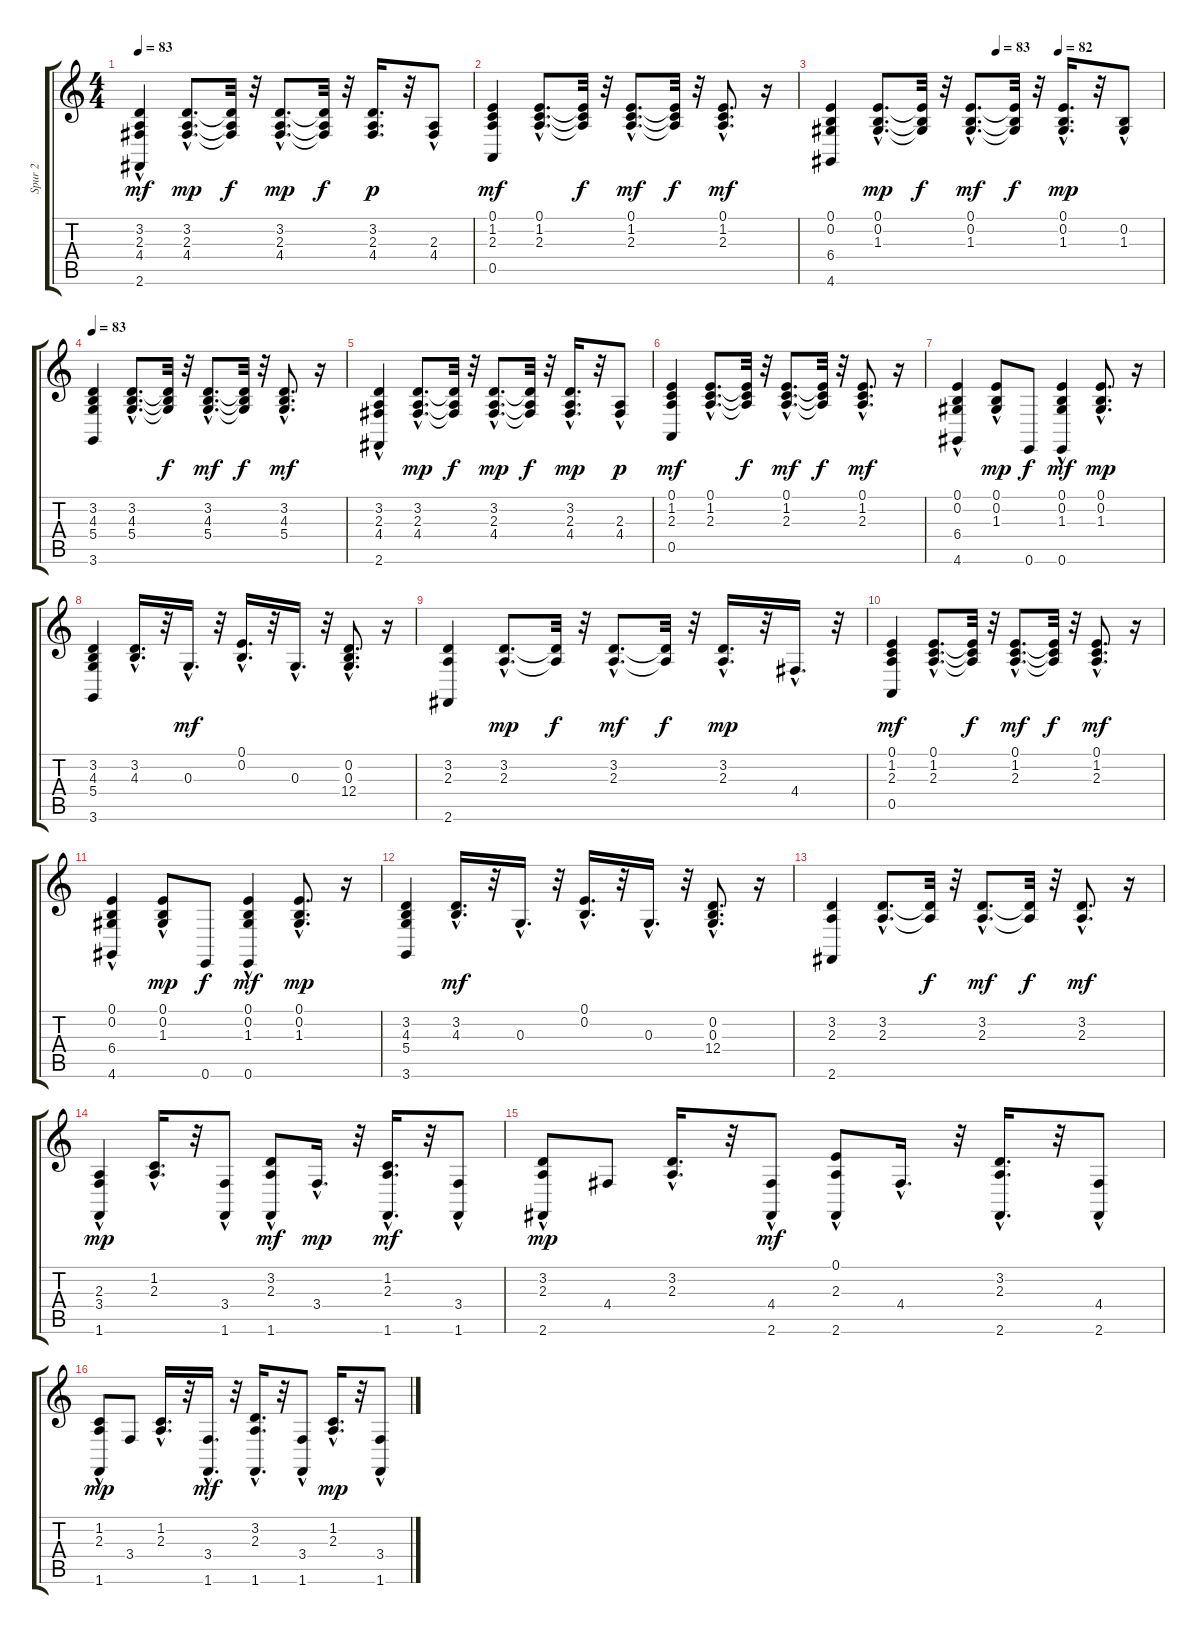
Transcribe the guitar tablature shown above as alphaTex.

\track ("Spur 2" "Spur 2") {instrument acousticgrandpiano}
\staff {score tabs}
\tuning (E4 B3 G3 D3 A2 E2) {hide}
\ts (4 4)
\tempo 83
\clef g2
\ks c
(3.2 2.3 4.4 2.6{hac}).4{dy mf} (3.2{hac} 2.3{hac} 4.4{hac}).8{d dy mp} (3.2{t} 2.3{t} 4.4{t}).32{dy f} r.32 (3.2{hac} 2.3{hac} 4.4{hac}).8{d dy mp} (3.2{t} 2.3{t} 4.4{t}).32{dy f} r.32 (3.2 2.3 4.4).16{d dy p} r.32 (2.3{hac} 4.4{hac}).8 |
(0.1 1.2 2.3 0.5).4{dy mf} (0.1{hac} 1.2{hac} 2.3{hac}).8{d} (0.1{t} 1.2{t} 2.3{t}).32{dy f} r.32 (0.1{hac} 1.2{hac} 2.3{hac}).8{d dy mf} (0.1{t} 1.2{t} 2.3{t}).32{dy f} r.32 (0.1{hac} 1.2{hac} 2.3{hac}).8{d dy mf} r.16 |
\tempo (83 0.5)
\tempo (82 0.6875)
(0.1 0.2 6.4 4.6).4 (0.1{hac} 0.2{hac} 1.3{hac}).8{d dy mp} (0.1{t} 0.2{t} 1.3{t}).32{dy f} r.32 (0.1{hac} 0.2{hac} 1.3{hac}).8{d dy mf} (0.1{t} 0.2{t} 1.3{t}).32{dy f} r.32 (0.1{hac} 0.2{hac} 1.3{hac}).16{d dy mp} r.32 (0.2{hac} 1.3).8 |
\tempo 83
(3.2 4.3 5.4 3.6).4 (3.2{hac} 4.3{hac} 5.4{hac}).8{d} (3.2{t} 4.3{t} 5.4{t}).32{dy f} r.32 (3.2{hac} 4.3{hac} 5.4{hac}).8{d dy mf} (3.2{t} 4.3{t} 5.4{t}).32{dy f} r.32 (3.2{hac} 4.3{hac} 5.4{hac}).8{d dy mf} r.16 |
(3.2 2.3 4.4 2.6{hac}).4 (3.2{hac} 2.3{hac} 4.4{hac}).8{d dy mp} (3.2{t} 2.3{t} 4.4{t}).32{dy f} r.32 (3.2{hac} 2.3{hac} 4.4{hac}).8{d dy mp} (3.2{t} 2.3{t} 4.4{t}).32{dy f} r.32 (3.2{hac} 2.3{hac} 4.4{hac}).16{d dy mp} r.32 (2.3{hac} 4.4).8{dy p} |
(0.1 1.2 2.3 0.5).4{dy mf} (0.1{hac} 1.2{hac} 2.3{hac}).8{d} (0.1{t} 1.2{t} 2.3{t}).32{dy f} r.32 (0.1{hac} 1.2{hac} 2.3{hac}).8{d dy mf} (0.1{t} 1.2{t} 2.3{t}).32{dy f} r.32 (0.1{hac} 1.2{hac} 2.3{hac}).8{d dy mf} r.16 |
(0.1 0.2 6.4 4.6{hac}).4 (0.1{hac} 0.2{hac} 1.3{hac}).8{dy mp} 0.6.8{dy f} (0.1{hac} 0.2{hac} 1.3{hac} 0.6{hac}).4{dy mf} (0.1{hac} 0.2{hac} 1.3{hac}).8{d dy mp} r.16 |
(3.2 4.3 5.4 3.6).4 (3.2{hac} 4.3{hac}).16{d} r.32 0.3{hac}.16{d dy mf} r.32 (0.1{hac} 0.2{hac}).16{d} r.32 0.3{hac}.16{d} r.32 (0.2{hac} 0.3{hac} 12.4{hac}).8{d} r.16 |
(3.2 2.3 2.6).4 (3.2{hac} 2.3{hac}).8{d dy mp} (3.2{t} 2.3{t}).32{dy f} r.32 (3.2{hac} 2.3{hac}).8{d dy mf} (3.2{t} 2.3{t}).32{dy f} r.32 (3.2{hac} 2.3{hac}).16{d dy mp} r.32 4.4{hac}.16{d} r.32 |
(0.1 1.2 2.3 0.5).4{dy mf} (0.1{hac} 1.2{hac} 2.3{hac}).8{d} (0.1{t} 1.2{t} 2.3{t}).32{dy f} r.32 (0.1{hac} 1.2{hac} 2.3{hac}).8{d dy mf} (0.1{t} 1.2{t} 2.3{t}).32{dy f} r.32 (0.1{hac} 1.2{hac} 2.3{hac}).8{d dy mf} r.16 |
(0.1 0.2 6.4 4.6{hac}).4 (0.1{hac} 0.2{hac} 1.3{hac}).8{dy mp} 0.6.8{dy f} (0.1{hac} 0.2{hac} 1.3{hac} 0.6{hac}).4{dy mf} (0.1{hac} 0.2{hac} 1.3{hac}).8{d dy mp} r.16 |
(3.2 4.3 5.4 3.6).4 (3.2{hac} 4.3{hac}).16{d dy mf} r.32 0.3{hac}.16{d} r.32 (0.1{hac} 0.2{hac}).16{d} r.32 0.3{hac}.16{d} r.32 (0.2{hac} 0.3{hac} 12.4{hac}).8{d} r.16 |
(3.2 2.3 2.6).4 (3.2{hac} 2.3{hac}).8{d} (3.2{t} 2.3{t}).32{dy f} r.32 (3.2{hac} 2.3{hac}).8{d dy mf} (3.2{t} 2.3{t}).32{dy f} r.32 (3.2{hac} 2.3{hac}).8{d dy mf} r.16 |
(2.3 3.4 1.6{hac}).4{dy mp} (1.2{hac} 2.3{hac}).16{d} r.32 (3.4{hac} 1.6).8 (3.2{hac} 2.3{hac} 1.6).8{dy mf} 3.4{hac}.16{d dy mp} r.32 (1.2{hac} 2.3{hac} 1.6{hac}).16{d dy mf} r.32 (3.4{hac} 1.6).8 |
(3.2 2.3 2.6{hac}).8{dy mp} 4.4.8 (3.2{hac} 2.3{hac}).16{d} r.32 (4.4{hac} 2.6).8{dy mf} (0.1{hac} 2.3{hac} 2.6).8 4.4{hac}.16{d} r.32 (3.2{hac} 2.3{hac} 2.6{hac}).16{d} r.32 (4.4{hac} 2.6).8 |
(1.2 2.3 1.6{hac}).8{dy mp} 3.4.8 (1.2{hac} 2.3{hac}).16{d} r.32 (3.4{hac} 1.6{hac}).16{d dy mf} r.32 (3.2{hac} 2.3{hac} 1.6{hac}).16{d} r.32 (3.4{hac} 1.6{hac}).8 (1.2{hac} 2.3{hac}).16{d dy mp} r.32 (3.4{hac} 1.6).8
